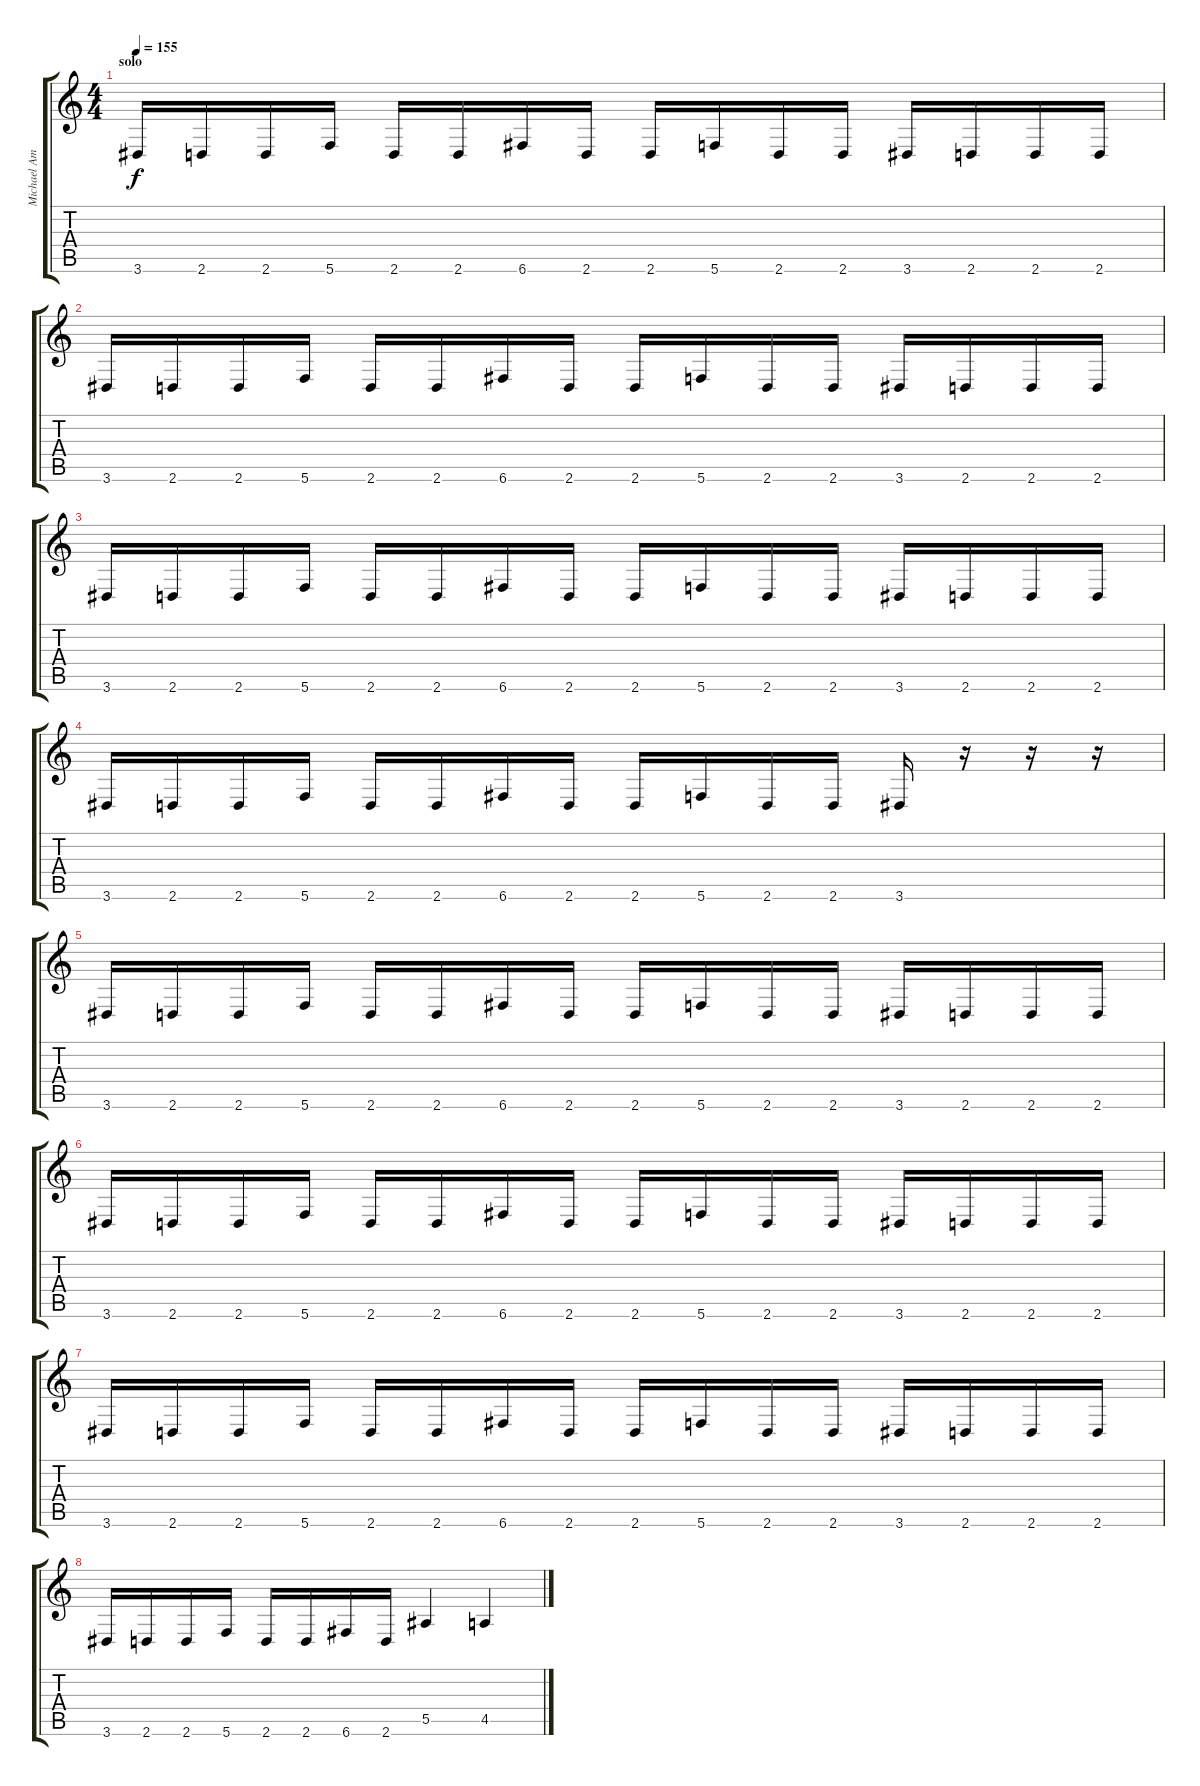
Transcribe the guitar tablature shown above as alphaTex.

\track ("Michael Amott" "Michael Am") {instrument distortionguitar}
\staff {score tabs}
\tuning (C4 G3 Eb3 Bb2 F2 C2) {hide}
\ts (4 4)
\section ("" "solo")
\tempo 155
\clef g2
\ks c
3.6.16{dy f} 2.6.16 2.6.16 5.6.16 2.6.16 2.6.16 6.6.16 2.6.16 2.6.16 5.6.16 2.6.16 2.6.16 3.6.16 2.6.16 2.6.16 2.6.16 |
3.6.16 2.6.16 2.6.16 5.6.16 2.6.16 2.6.16 6.6.16 2.6.16 2.6.16 5.6.16 2.6.16 2.6.16 3.6.16 2.6.16 2.6.16 2.6.16 |
3.6.16 2.6.16 2.6.16 5.6.16 2.6.16 2.6.16 6.6.16 2.6.16 2.6.16 5.6.16 2.6.16 2.6.16 3.6.16 2.6.16 2.6.16 2.6.16 |
3.6.16 2.6.16 2.6.16 5.6.16 2.6.16 2.6.16 6.6.16 2.6.16 2.6.16 5.6.16 2.6.16 2.6.16 3.6.16 r.16 r.16 r.16 |
3.6.16 2.6.16 2.6.16 5.6.16 2.6.16 2.6.16 6.6.16 2.6.16 2.6.16 5.6.16 2.6.16 2.6.16 3.6.16 2.6.16 2.6.16 2.6.16 |
3.6.16 2.6.16 2.6.16 5.6.16 2.6.16 2.6.16 6.6.16 2.6.16 2.6.16 5.6.16 2.6.16 2.6.16 3.6.16 2.6.16 2.6.16 2.6.16 |
3.6.16 2.6.16 2.6.16 5.6.16 2.6.16 2.6.16 6.6.16 2.6.16 2.6.16 5.6.16 2.6.16 2.6.16 3.6.16 2.6.16 2.6.16 2.6.16 |
3.6.16 2.6.16 2.6.16 5.6.16 2.6.16 2.6.16 6.6.16 2.6.16 5.5.4 4.5.4
